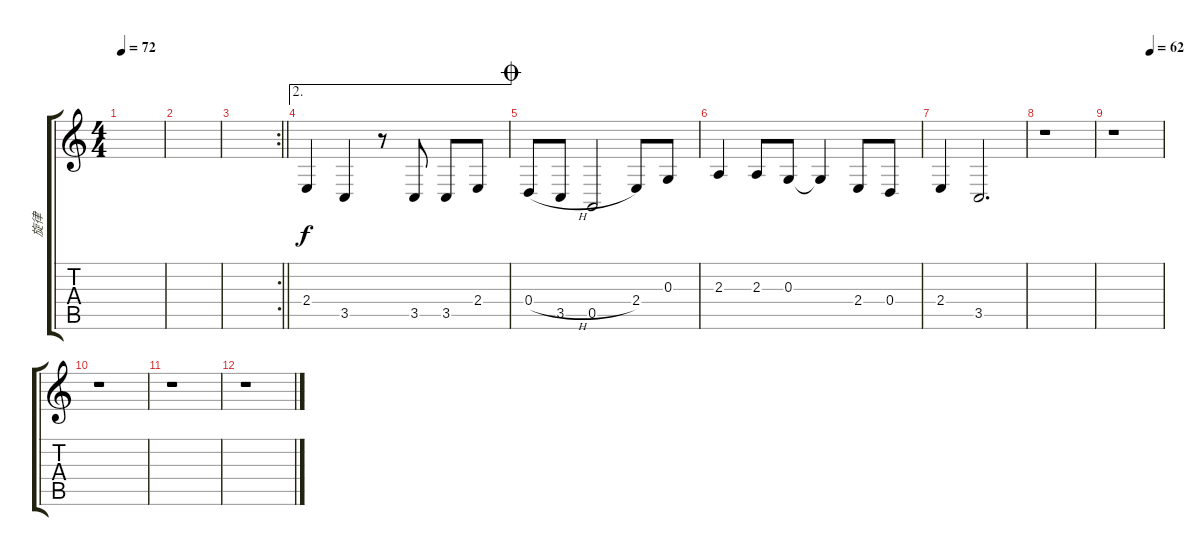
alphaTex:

\track ("旋律" "旋律") {instrument choiraahs}
\staff {score tabs}
\tuning (E4 B3 G3 D3 A2 E2) {hide}
\ts (4 4)
\tempo 72
\clef g2
\ks c
|
|
\rc 2
\barLineRight lightlight
|
\ae 2
2.4.4 3.5.4 r.8 3.5.8 3.5.8 2.4.8 |
\jump coda
0.4{h}.8 3.5.8 0.5.2 2.4.8 0.3.8 |
2.3.4 2.3.8 0.3.8 0.3{t}.4 2.4.8 0.4.8 |
2.4.4 3.5.2{d} |
r.1 |
\tempo (62 0.75)
r.1 |
r.1 |
r.1 |
r.1
